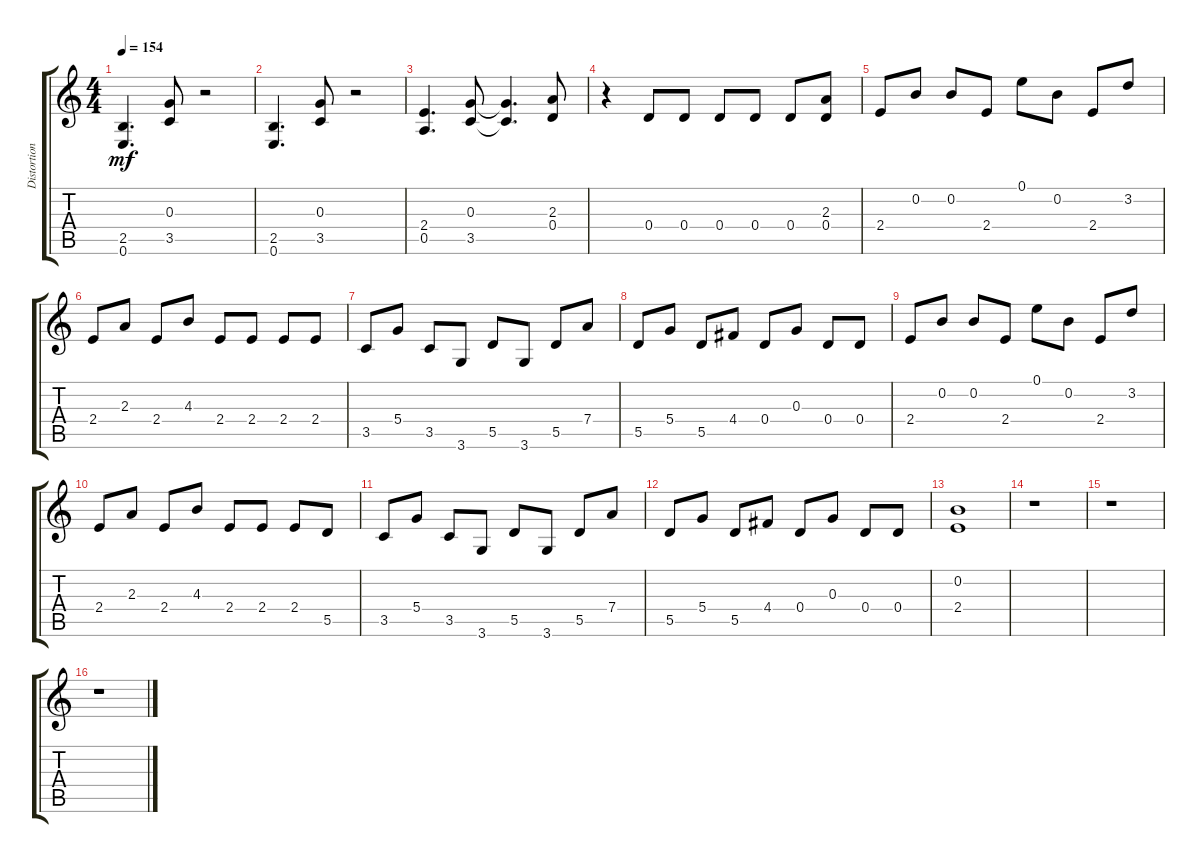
\track ("Distortion Guitar" "Distortion") {instrument distortionguitar}
\staff {score tabs}
\tuning (E4 B3 G3 D3 A2 E2) {hide}
\ts (4 4)
\tempo 154
\clef g2
\ks c
(2.5 0.6).4{d dy mf} (0.3 3.5).8 r.2 |
(2.5 0.6).4{d} (0.3 3.5).8 r.2 |
(2.4 0.5).4{d} (0.3 3.5).8 (0.3{t} 3.5{t}).4{d} (2.3 0.4).8 |
r.4 0.4.8 0.4.8 0.4.8 0.4.8 0.4.8 (2.3 0.4).8 |
2.4.8 0.2.8 0.2.8 2.4.8 0.1.8 0.2.8 2.4.8 3.2.8 |
2.4.8 2.3.8 2.4.8 4.3.8 2.4.8 2.4.8 2.4.8 2.4.8 |
3.5.8 5.4.8 3.5.8 3.6.8 5.5.8 3.6.8 5.5.8 7.4.8 |
5.5.8 5.4.8 5.5.8 4.4.8 0.4.8 0.3.8 0.4.8 0.4.8 |
2.4.8 0.2.8 0.2.8 2.4.8 0.1.8 0.2.8 2.4.8 3.2.8 |
2.4.8 2.3.8 2.4.8 4.3.8 2.4.8 2.4.8 2.4.8 5.5.8 |
3.5.8 5.4.8 3.5.8 3.6.8 5.5.8 3.6.8 5.5.8 7.4.8 |
5.5.8 5.4.8 5.5.8 4.4.8 0.4.8 0.3.8 0.4.8 0.4.8 |
(0.2 2.4).1 |
r.1 |
r.1 |
r.1
